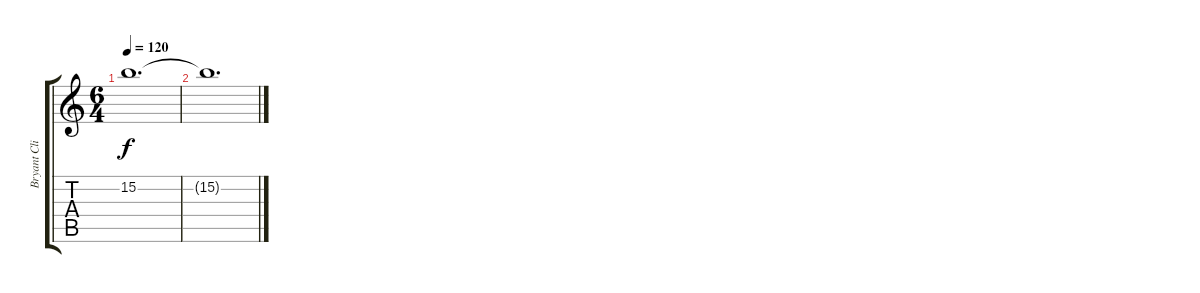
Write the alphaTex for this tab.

\track ("Bryant Clifford Meyer" "Bryant Cli") {instrument electricguitarjazz}
\staff {score tabs}
\tuning (Db4 Ab3 E3 B2 Gb2 B1) {hide}
\ts (6 4)
\tempo 120
\clef g2
\ks c
15.2{t}.1{d dy f} |
15.2{t}.1{d}
